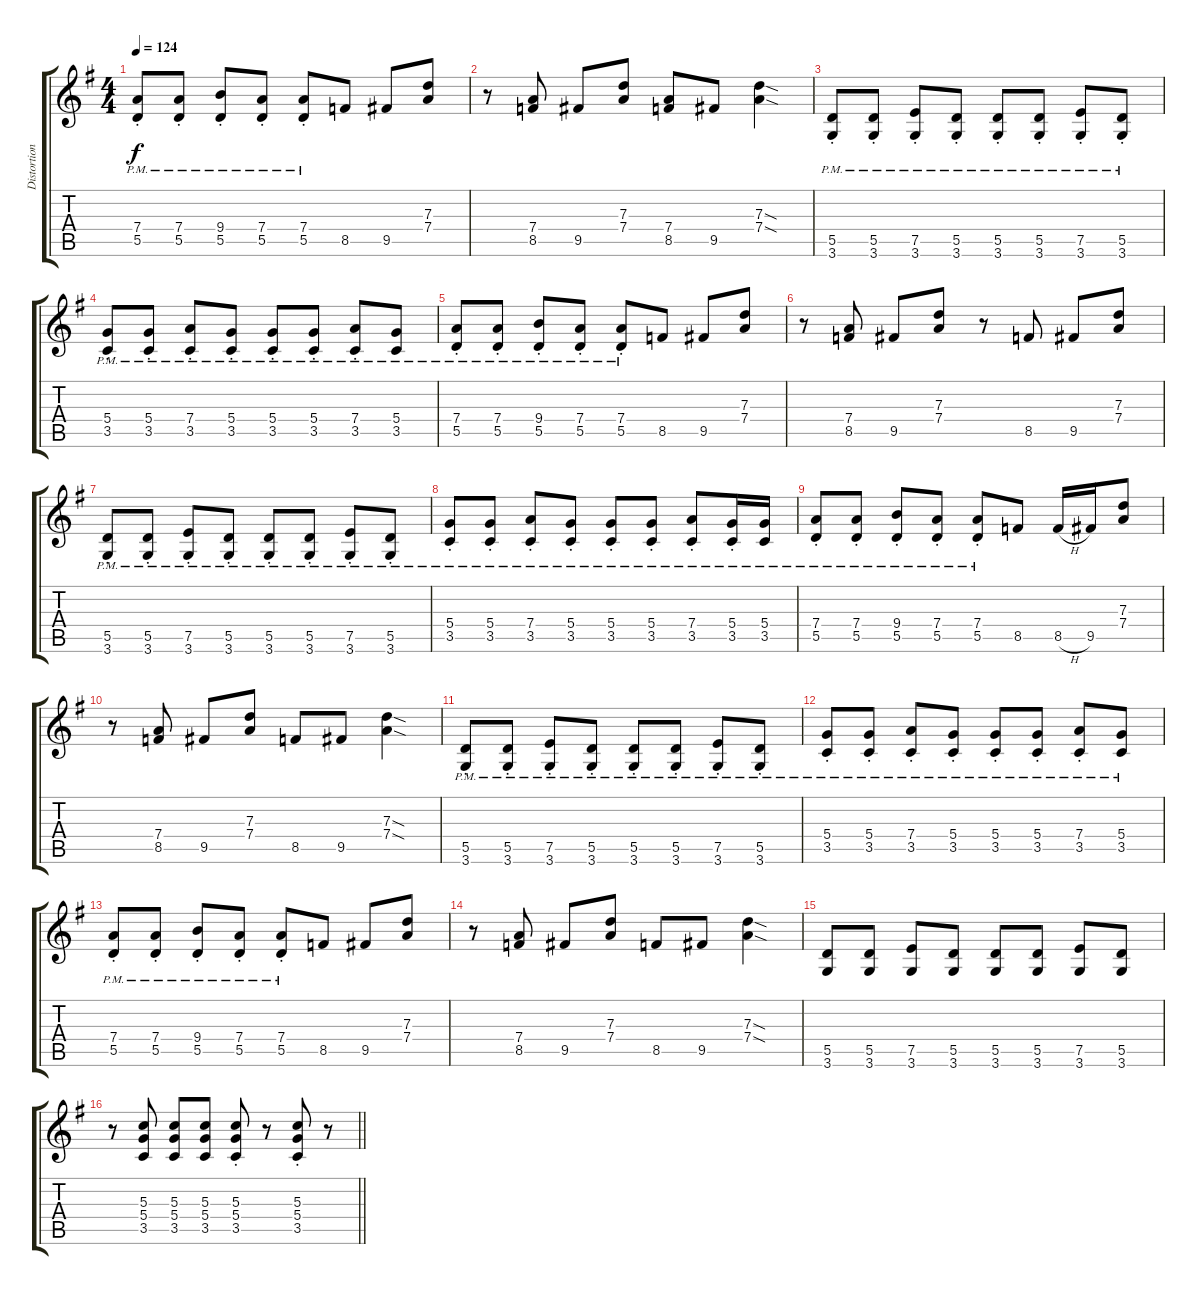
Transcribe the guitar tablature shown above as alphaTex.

\track ("Distortion" "Distortion") {instrument distortionguitar}
\staff {score tabs}
\tuning (E4 B3 G3 D3 A2 E2) {hide}
\ts (4 4)
\tempo 124
\clef g2
\ks g
(7.4{pm st} 5.5{pm st}).8{dy f} (7.4{pm st} 5.5{pm st}).8 (9.4{pm st} 5.5{pm st}).8 (7.4{pm st} 5.5{pm st}).8 (7.4{pm st} 5.5{pm st}).8 8.5.8 9.5.8 (7.3 7.4).8 |
r.8 (7.4 8.5).8 9.5.8 (7.3 7.4).8 (7.4 8.5).8 9.5.8 (7.3{sod} 7.4{sod}).4 |
(5.5{pm st} 3.6{pm st}).8 (5.5{pm st} 3.6{pm st}).8 (7.5{pm st} 3.6{pm st}).8 (5.5{pm st} 3.6{pm st}).8 (5.5{pm st} 3.6{pm st}).8 (5.5{pm st} 3.6{pm st}).8 (7.5{pm st} 3.6{pm st}).8 (5.5{pm st} 3.6{pm st}).8 |
(5.4{pm st} 3.5{pm st}).8 (5.4{pm st} 3.5{pm st}).8 (7.4{pm st} 3.5{pm st}).8 (5.4{pm st} 3.5{pm st}).8 (5.4{pm st} 3.5{pm st}).8 (5.4{pm st} 3.5{pm st}).8 (7.4{pm st} 3.5{pm st}).8 (5.4{pm} 3.5{pm}).8 |
(7.4{pm st} 5.5{pm st}).8 (7.4{pm st} 5.5{pm st}).8 (9.4{pm st} 5.5{pm st}).8 (7.4{pm st} 5.5{pm st}).8 (7.4{pm st} 5.5{pm st}).8 8.5.8 9.5.8 (7.3 7.4).8 |
r.8 (7.4 8.5).8 9.5.8 (7.3 7.4).8 r.8 8.5.8 9.5.8 (7.3 7.4).8 |
(5.5{pm st} 3.6{pm st}).8 (5.5{pm st} 3.6{pm st}).8 (7.5{pm st} 3.6{pm st}).8 (5.5{pm st} 3.6{pm st}).8 (5.5{pm st} 3.6{pm st}).8 (5.5{pm st} 3.6{pm st}).8 (7.5{pm st} 3.6{pm st}).8 (5.5{pm st} 3.6{pm st}).8 |
(5.4{pm st} 3.5{pm st}).8 (5.4{pm st} 3.5{pm st}).8 (7.4{pm st} 3.5{pm st}).8 (5.4{pm st} 3.5{pm st}).8 (5.4{pm st} 3.5{pm st}).8 (5.4{pm st} 3.5{pm st}).8 (7.4{pm st} 3.5{pm st}).8 (5.4{pm st} 3.5{pm st}).16 (5.4{pm} 3.5{pm}).16 |
(7.4{pm st} 5.5{pm st}).8 (7.4{pm st} 5.5{pm st}).8 (9.4{pm st} 5.5{pm st}).8 (7.4{pm st} 5.5{pm st}).8 (7.4{pm st} 5.5{pm st}).8 8.5.8 8.5{h}.16 9.5.16 (7.3 7.4).8 |
r.8 (7.4 8.5).8 9.5.8 (7.3 7.4).8 8.5.8 9.5.8 (7.3{sod} 7.4{sod}).4 |
(5.5{pm st} 3.6{pm st}).8 (5.5{pm st} 3.6{pm st}).8 (7.5{pm st} 3.6{pm st}).8 (5.5{pm st} 3.6{pm st}).8 (5.5{pm st} 3.6{pm st}).8 (5.5{pm st} 3.6{pm st}).8 (7.5{pm st} 3.6{pm st}).8 (5.5{pm st} 3.6{pm st}).8 |
(5.4{pm st} 3.5{pm st}).8 (5.4{pm st} 3.5{pm st}).8 (7.4{pm st} 3.5{pm st}).8 (5.4{pm st} 3.5{pm st}).8 (5.4{pm st} 3.5{pm st}).8 (5.4{pm st} 3.5{pm st}).8 (7.4{pm st} 3.5{pm st}).8 (5.4{pm} 3.5{pm}).8 |
(7.4{pm st} 5.5{pm st}).8 (7.4{pm st} 5.5{pm st}).8 (9.4{pm st} 5.5{pm st}).8 (7.4{pm st} 5.5{pm st}).8 (7.4{pm st} 5.5{pm st}).8 8.5.8 9.5.8 (7.3 7.4).8 |
r.8 (7.4 8.5).8 9.5.8 (7.3 7.4).8 8.5.8 9.5.8 (7.3{sod} 7.4{sod}).4 |
(5.5 3.6).8 (5.5 3.6).8 (7.5 3.6).8 (5.5 3.6).8 (5.5 3.6).8 (5.5 3.6).8 (7.5 3.6).8 (5.5 3.6).8 |
\barLineRight lightlight
r.8 (5.3 5.4 3.5).8 (5.3 5.4 3.5).8 (5.3 5.4 3.5).8 (5.3{st} 5.4{st} 3.5{st}).8 r.8 (5.3{st} 5.4{st} 3.5{st}).8 r.8
